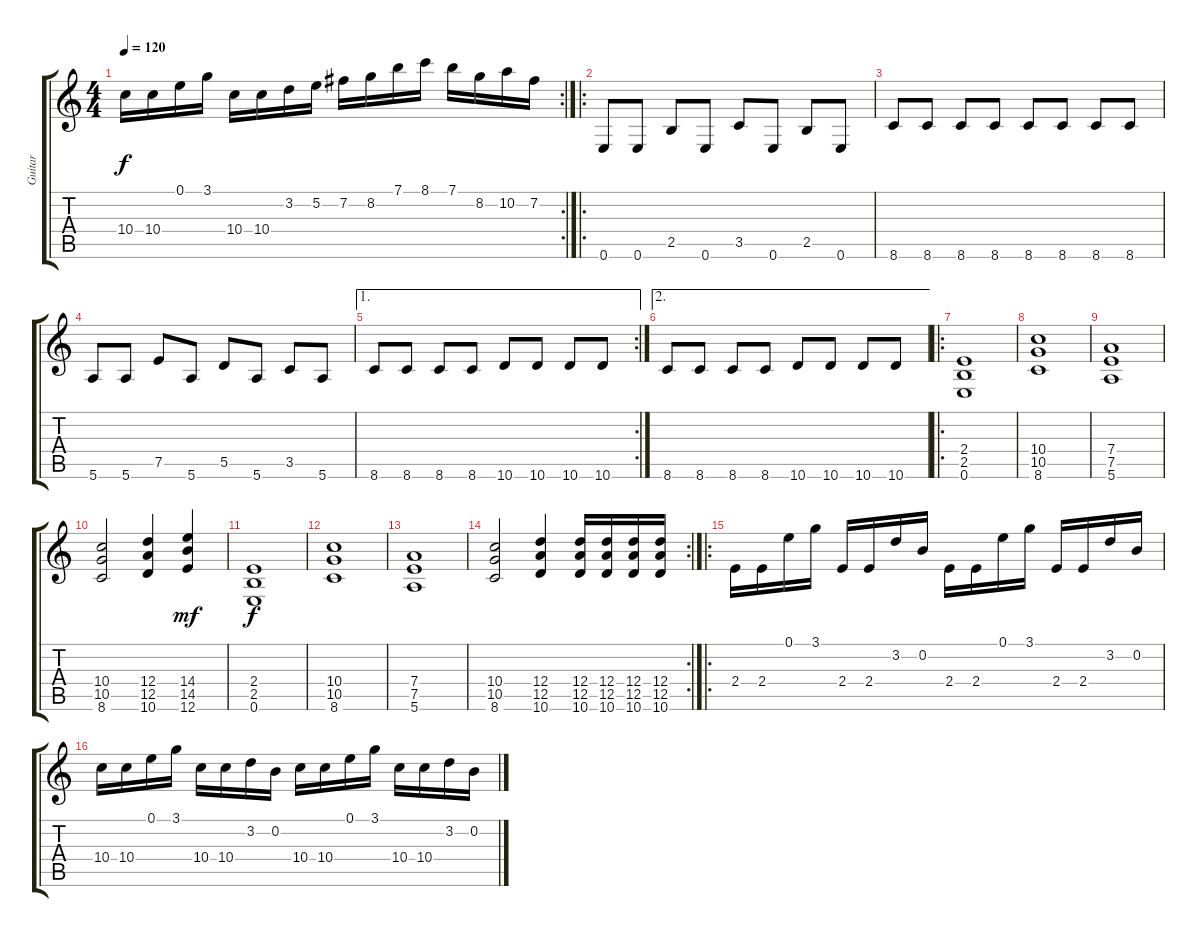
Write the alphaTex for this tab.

\track ("Guitar" "Guitar") {instrument distortionguitar}
\staff {score tabs}
\tuning (E4 B3 G3 D3 A2 E2) {hide}
\rc 2
\ts (4 4)
\tempo 120
\clef g2
\ks c
10.4.16{dy f} 10.4.16 0.1.16 3.1.16 10.4.16 10.4.16 3.2.16 5.2.16 7.2.16 8.2.16 7.1.16 8.1.16 7.1.16 8.2.16 10.2.16 7.2.16 |
\ro
0.6.8 0.6.8 2.5.8 0.6.8 3.5.8 0.6.8 2.5.8 0.6.8 |
8.6.8 8.6.8 8.6.8 8.6.8 8.6.8 8.6.8 8.6.8 8.6.8 |
5.6.8 5.6.8 7.5.8 5.6.8 5.5.8 5.6.8 3.5.8 5.6.8 |
\ae 1
\rc 2
8.6.8 8.6.8 8.6.8 8.6.8 10.6.8 10.6.8 10.6.8 10.6.8 |
\ae 2
8.6.8 8.6.8 8.6.8 8.6.8 10.6.8 10.6.8 10.6.8 10.6.8 |
\ro
(2.4 2.5 0.6).1 |
(10.4 10.5 8.6).1 |
(7.4 7.5 5.6).1 |
(10.4 10.5 8.6).2 (12.4 12.5 10.6).4 (14.4 14.5 12.6).4{dy mf} |
(2.4 2.5 0.6).1{dy f} |
(10.4 10.5 8.6).1 |
(7.4 7.5 5.6).1 |
\rc 2
(10.4 10.5 8.6).2 (12.4 12.5 10.6).4 (12.4 12.5 10.6).16 (12.4 12.5 10.6).16 (12.4 12.5 10.6).16 (12.4 12.5 10.6).16 |
\ro
2.4.16 2.4.16 0.1.16 3.1.16 2.4.16 2.4.16 3.2.16 0.2.16 2.4.16 2.4.16 0.1.16 3.1.16 2.4.16 2.4.16 3.2.16 0.2.16 |
10.4.16 10.4.16 0.1.16 3.1.16 10.4.16 10.4.16 3.2.16 0.2.16 10.4.16 10.4.16 0.1.16 3.1.16 10.4.16 10.4.16 3.2.16 0.2.16
